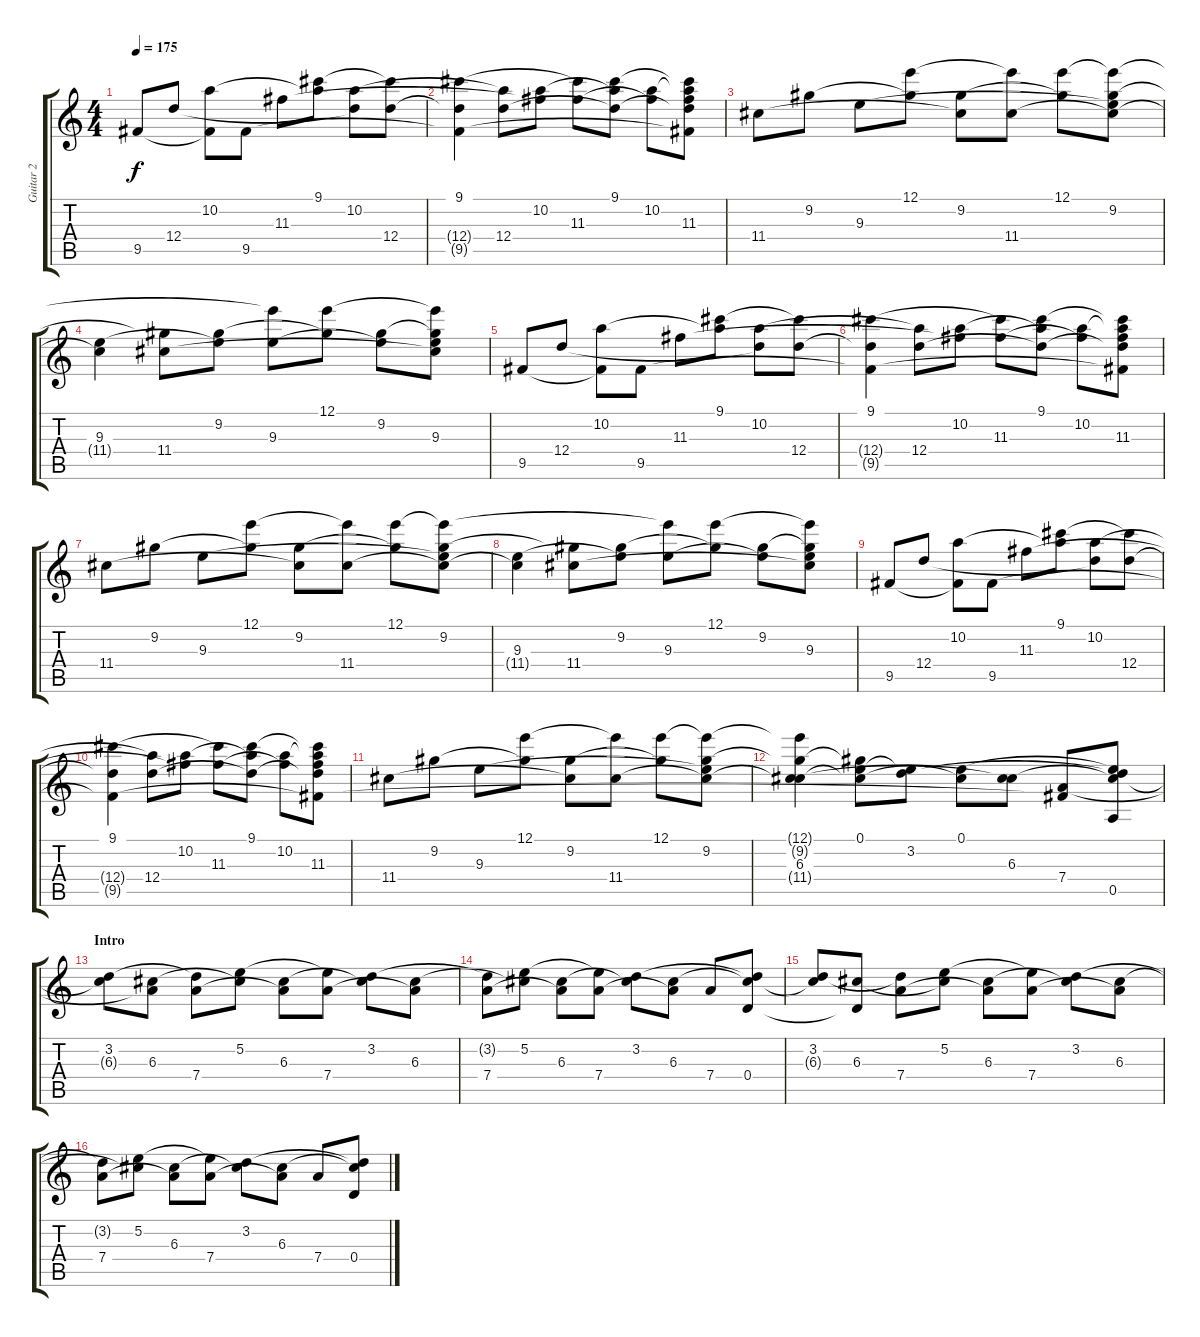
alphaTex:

\track ("Guitar 2" "Guitar 2") {instrument acousticguitarsteel}
\staff {score tabs}
\tuning (E4 B3 G3 D3 A2 E2) {hide}
\ts (4 4)
\tempo 175
\clef g2
\ks c
9.5.8{dy f} 12.4.8 (10.2 9.5{t}).8 9.5.8 11.3.8 (9.1 10.2{t}).8 (10.2 12.4{t}).8 (9.1{t} 12.4).8 |
(9.1 12.4{t} 9.5{t}).4 (10.2{t} 12.4).8 (10.2 11.3{t}).8 (9.1{t} 11.3).8 (9.1 10.2{t} 12.4{t}).8 (10.2 11.3{t}).8 (9.1{t} 10.2{t} 11.3 12.4{t} 9.5{t}).8 |
11.4.8 9.2.8 9.3.8 (12.1 9.2{t}).8 (9.2 11.4{t}).8 (12.1{t} 11.4).8 (12.1 9.2{t}).8 (12.1{t} 9.2 9.3{t} 11.4{t}).8 |
(9.3 11.4{t}).4 (9.2{t} 11.4).8 (9.2 9.3{t}).8 (12.1{t} 9.3).8 (12.1 9.2{t}).8 (9.2 9.3{t}).8 (12.1{t} 9.2{t} 9.3 11.4{t}).8 |
9.5.8 12.4.8 (10.2 9.5{t}).8 9.5.8 11.3.8 (9.1 10.2{t}).8 (10.2 12.4{t}).8 (9.1{t} 12.4).8 |
(9.1 12.4{t} 9.5{t}).4 (10.2{t} 12.4).8 (10.2 11.3{t}).8 (9.1{t} 11.3).8 (9.1 10.2{t} 12.4{t}).8 (10.2 11.3{t}).8 (9.1{t} 10.2{t} 11.3 12.4{t} 9.5{t}).8 |
11.4.8 9.2.8 9.3.8 (12.1 9.2{t}).8 (9.2 11.4{t}).8 (12.1{t} 11.4).8 (12.1 9.2{t}).8 (12.1{t} 9.2 9.3{t} 11.4{t}).8 |
(9.3 11.4{t}).4 (9.2{t} 11.4).8 (9.2 9.3{t}).8 (12.1{t} 9.3).8 (12.1 9.2{t}).8 (9.2 9.3{t}).8 (12.1{t} 9.2{t} 9.3 11.4{t}).8 |
9.5.8 12.4.8 (10.2 9.5{t}).8 9.5.8 11.3.8 (9.1 10.2{t}).8 (10.2 12.4{t}).8 (9.1{t} 12.4).8 |
(9.1 12.4{t} 9.5{t}).4 (10.2{t} 12.4).8 (10.2 11.3{t}).8 (9.1{t} 11.3).8 (9.1 10.2{t} 12.4{t}).8 (10.2 11.3{t}).8 (9.1{t} 10.2{t} 11.3 12.4{t} 9.5{t}).8 |
11.4.8 9.2.8 9.3.8 (12.1 9.2{t}).8 (9.2 11.4{t}).8 (12.1{t} 11.4).8 (12.1 9.2{t}).8 (12.1{t} 9.2 9.3{t} 11.4{t}).8 |
(12.1{t} 9.2{t} 6.3 11.4{t}).4 (0.1 9.2{t} 6.3{t}).8 (0.1{t} 3.2).8 (0.1 6.3{t}).8 (6.3 11.4{t}).8 (7.4 9.5{t}).8 (0.1{t} 3.2{t} 6.3{t} 0.5).8 |
\section ("" "Intro")
(3.2 6.3{t}).8 (6.3 7.4{t}).8 (3.2{t} 7.4).8 (5.2 6.3{t}).8 (6.3 7.4{t}).8 (5.2{t} 7.4).8 (3.2 6.3{t}).8 (6.3 7.4{t}).8 |
(3.2{t} 7.4).8 (5.2 6.3{t}).8 (6.3 7.4{t}).8 (5.2{t} 7.4).8 (3.2 6.3{t}).8 (6.3 7.4{t}).8 7.4.8 (3.2{t} 6.3{t} 0.4).8 |
(3.2 6.3{t}).8 (6.3 0.4{t}).8 (3.2{t} 7.4).8 (5.2 6.3{t}).8 (6.3 7.4{t}).8 (5.2{t} 7.4).8 (3.2 6.3{t}).8 (6.3 7.4{t}).8 |
(3.2{t} 7.4).8 (5.2 6.3{t}).8 (6.3 7.4{t}).8 (5.2{t} 7.4).8 (3.2 6.3{t}).8 (6.3 7.4{t}).8 7.4.8 (3.2{t} 6.3{t} 0.4).8
